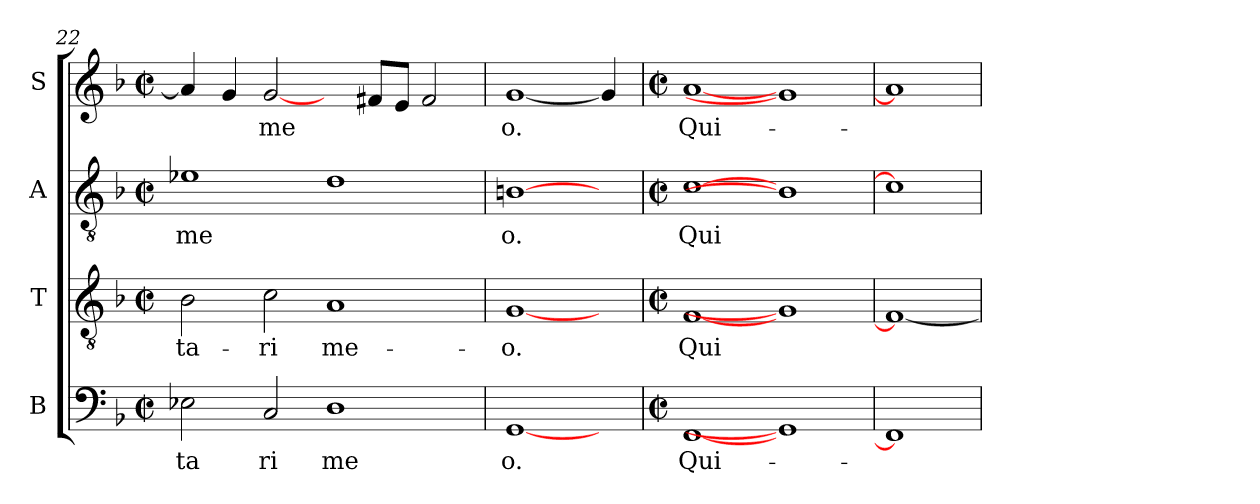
**kern	**text	**kern	**text	**kern	**text	**kern	**text
*part4	*part4	*part3	*part3	*part2	*part2	*part1	*part1
*staff4	*staff4	*staff3	*staff3	*staff2	*staff2	*staff1	*staff1
*I"B	*	*I"T	*	*I"A	*	*I"S	*
*I'B	*	*I'T	*	*I'A	*	*I'S	*
*clefF4	*	*clefGv2	*	*clefGv2	*	*clefG2	*
*k[b-]	*	*k[b-]	*	*k[b-]	*	*k[b-]	*
*F:	*	*F:	*	*F:	*	*F:	*
*M2/2	*	*M2/2	*	*M2/2	*	*M2/2	*
*met(c|)	*	*met(c|)	*	*met(c|)	*	*met(c|)	*
=22	=22	=22	=22	=22	=22	=22	=22
!	!LO:LY:b:cj	!	!LO:LY:b:cj	!	!LO:LY:b:cj	!	!LO:LY:b:cj
2E-X\	ta	2B-\	-ta-	1e-X	me	4a/]	.
!	!	!	!	!	!	!	!LO:LY:b:cj
.	.	.	.	.	.	4g/	.
!	!LO:LY:b:cj	!	!LO:LY:b:cj	!	!	!	!LO:LY:b:cj
2C/	ri	2c\	-ri	.	.	[2g/	me
!	!LO:LY:b:cj	!	!LO:LY:b:cj	!	!LO:LY:b:cj	!	!
1D	me	1A	me-	1d	.	4ryy	.
!	!	!	!	!	!	!	!LO:LY:b:cj
.	.	.	.	.	.	8f#X/L	.
!	!	!	!	!	!	!	!LO:LY:b:cj
.	.	.	.	.	.	8e/J	.
!	!	!	!	!	!	!	!LO:LY:b:cj
.	.	.	.	.	.	2f#/	.
=23	=23	=23	=23	=23	=23	=23	=23
!	!LO:LY:b:cj	!	!LO:LY:b:cj	!	!LO:LY:b:cj	!	!LO:LY:b:cj
[1GG	o.	[1G	-o.	[1Bn	o.	[1g	o.
4ryy	.	4ryy	.	4ryy	.	4g/]	.
!!LO:PB:g=z
=24!	=24!	=24!	=24!	=24!	=24!	=24!	=24!
*M2/2	*	*M2/2	*	*M2/2	*	*M2/2	*
*met(c|)	*	*met(c|)	*	*met(c|)	*	*met(c|)	*
!	!LO:LY:b:cj	!	!LO:LY:b:cj	!	!LO:LY:b:cj	!	!LO:LY:b:cj
[1FF	Qui-	[<1F	Qui	[1c	Qui	[1a	Qui-
1GG]	.	1G]	.	1B]	.	1g]	.
=25	=25	=25	=25	=25	=25	=25	=25
1FF]	.	1F_	.	1c]	.	1a]	.
=	=	=	=	=	=	=	=
*-	*-	*-	*-	*-	*-	*-	*-
